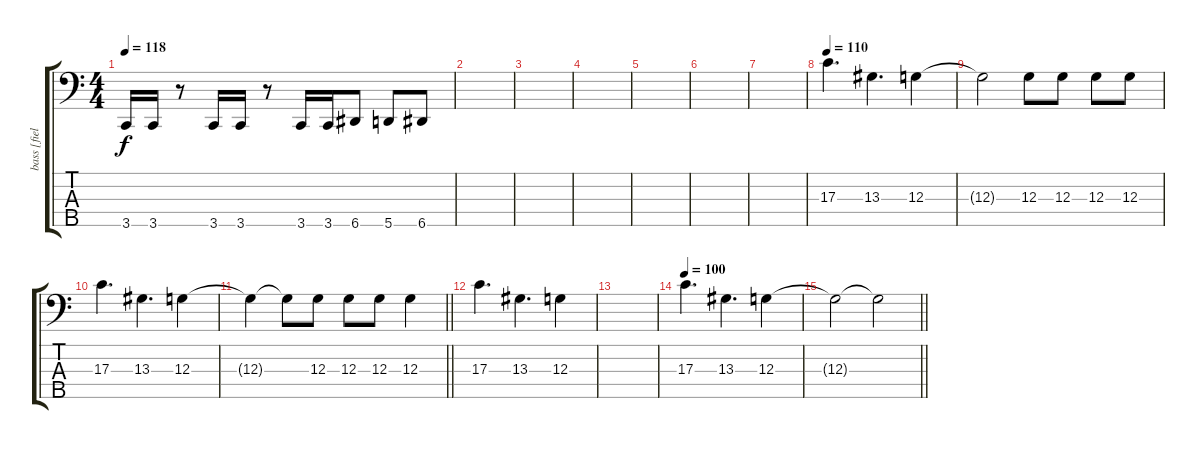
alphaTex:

\track ("bass [fieldy]" "bass [fiel") {instrument slapbass1 bank 1}
\staff {score tabs}
\tuning (F2 C2 G1 D1 A0) {hide}
\ts (4 4)
\tempo 118
\clef f4
\ks c
3.5.16{dy f} 3.5.16 r.8 3.5.16 3.5.16 r.8 3.5.16 3.5.16 6.5.8 5.5.8 6.5.8 |
|
|
|
|
|
|
\tempo 110
17.3.4{d volume 4} 13.3.4{d} 12.3.4 |
12.3{t}.2 12.3.8 12.3.8 12.3.8 12.3.8 |
17.3.4{d} 13.3.4{d} 12.3.4 |
\barLineRight lightlight
12.3{t}.4 12.3{t}.8 12.3.8 12.3.8 12.3.8 12.3.4 |
17.3.4{d volume 4} 13.3.4{d} 12.3.4 |
|
\tempo 100
17.3.4{d} 13.3.4{d} 12.3.4 |
\barLineRight lightlight
12.3{t}.2 12.3{t}.2
